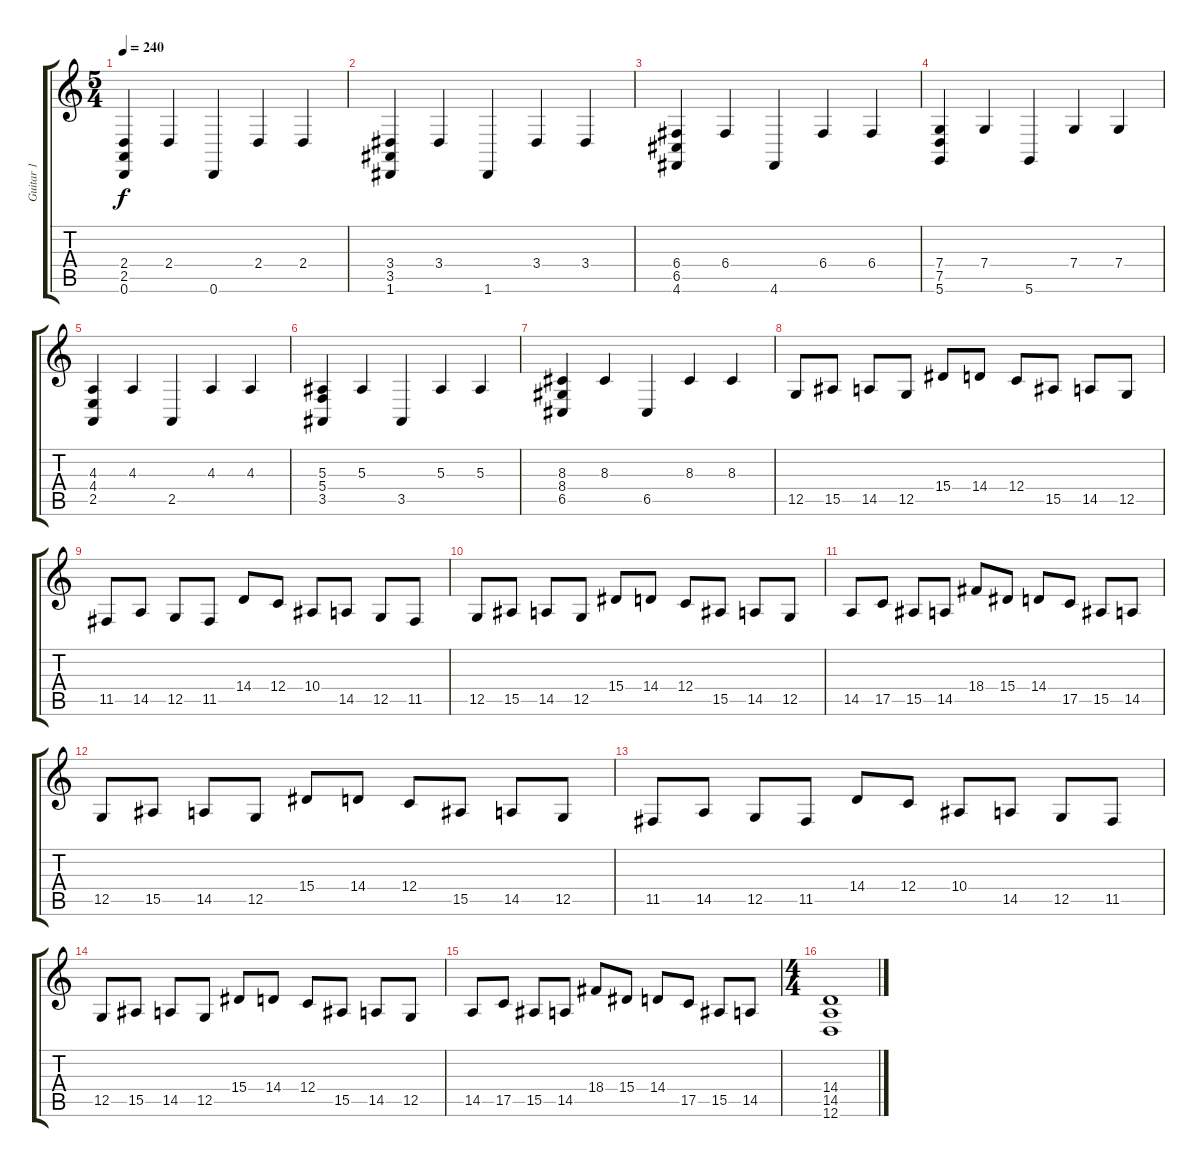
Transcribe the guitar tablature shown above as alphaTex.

\track ("Guitar 1" "Guitar 1") {instrument churchorgan}
\staff {score tabs}
\tuning (D4 A3 F3 C3 G2 D2) {hide}
\ts (5 4)
\tempo 240
\clef g2
\ks c
(2.4 2.5 0.6).4{dy f} 2.4.4 0.6.4 2.4.4 2.4.4 |
(3.4 3.5 1.6).4 3.4.4 1.6.4 3.4.4 3.4.4 |
(6.4 6.5 4.6).4 6.4.4 4.6.4 6.4.4 6.4.4 |
(7.4 7.5 5.6).4 7.4.4 5.6.4 7.4.4 7.4.4 |
(4.3 4.4 2.5).4 4.3.4 2.5.4 4.3.4 4.3.4 |
(5.3 5.4 3.5).4 5.3.4 3.5.4 5.3.4 5.3.4 |
(8.3 8.4 6.5).4 8.3.4 6.5.4 8.3.4 8.3.4 |
12.5.8 15.5.8 14.5.8 12.5.8 15.4.8 14.4.8 12.4.8 15.5.8 14.5.8 12.5.8 |
11.5.8 14.5.8 12.5.8 11.5.8 14.4.8 12.4.8 10.4.8 14.5.8 12.5.8 11.5.8 |
12.5.8 15.5.8 14.5.8 12.5.8 15.4.8 14.4.8 12.4.8 15.5.8 14.5.8 12.5.8 |
14.5.8 17.5.8 15.5.8 14.5.8 18.4.8 15.4.8 14.4.8 17.5.8 15.5.8 14.5.8 |
12.5.8 15.5.8 14.5.8 12.5.8 15.4.8 14.4.8 12.4.8 15.5.8 14.5.8 12.5.8 |
11.5.8 14.5.8 12.5.8 11.5.8 14.4.8 12.4.8 10.4.8 14.5.8 12.5.8 11.5.8 |
12.5.8 15.5.8 14.5.8 12.5.8 15.4.8 14.4.8 12.4.8 15.5.8 14.5.8 12.5.8 |
14.5.8 17.5.8 15.5.8 14.5.8 18.4.8 15.4.8 14.4.8 17.5.8 15.5.8 14.5.8 |
\ts (4 4)
(14.4 14.5 12.6).1
